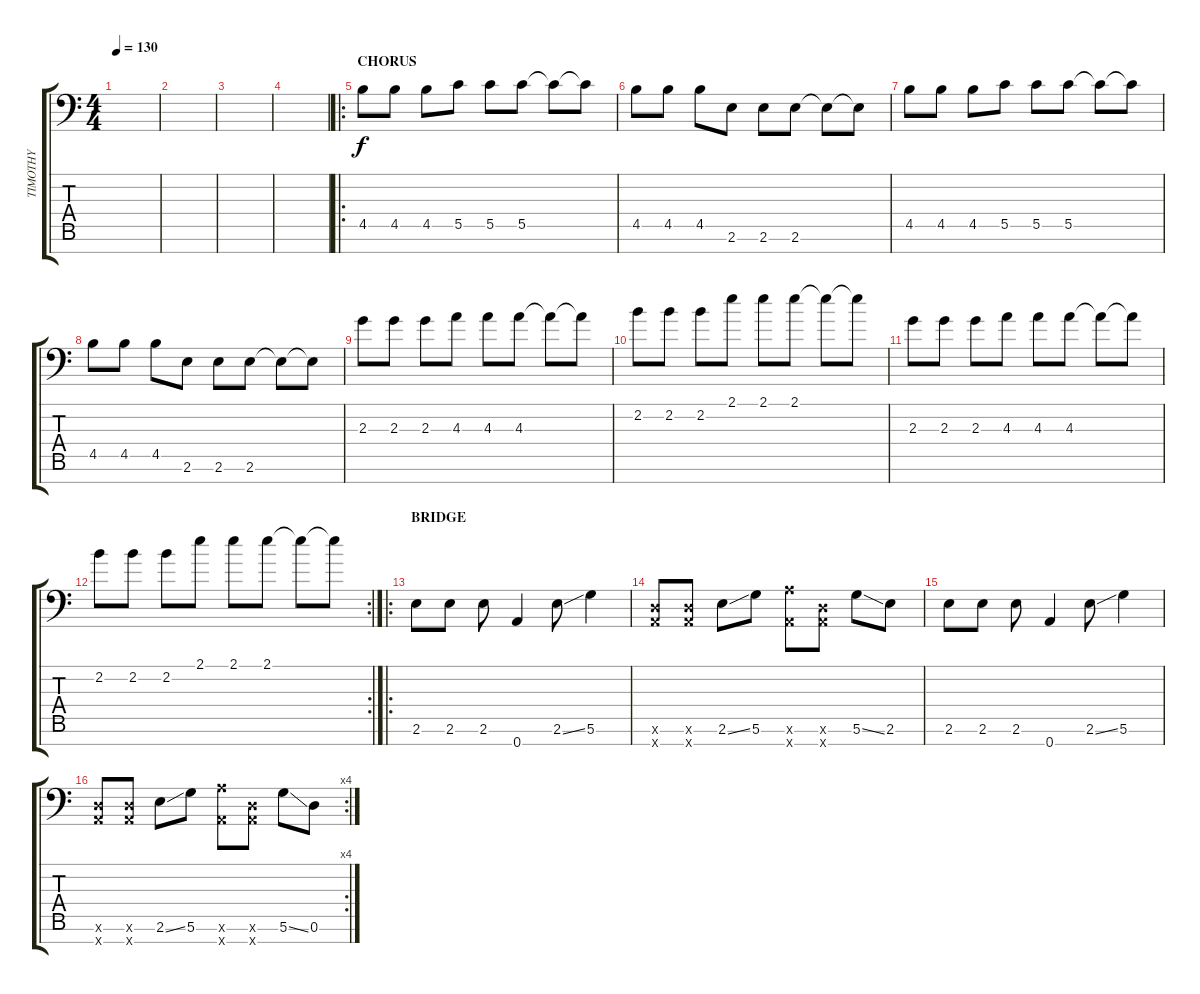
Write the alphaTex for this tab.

\track ("TIMOTHY" "TIMOTHY") {instrument distortionguitar}
\staff {score tabs}
\tuning (D4 A3 F3 C3 G2 D2 A1) {hide}
\ts (4 4)
\tempo 130
\clef f4
\ks c
|
|
|
|
\ro
\section ("" "CHORUS")
4.5.8 4.5.8 4.5.8 5.5.8 5.5.8 5.5.8 5.5{t}.8 5.5{t}.8 |
4.5.8 4.5.8 4.5.8 2.6.8 2.6.8 2.6.8 2.6{t}.8 2.6{t}.8 |
4.5.8 4.5.8 4.5.8 5.5.8 5.5.8 5.5.8 5.5{t}.8 5.5{t}.8 |
4.5.8 4.5.8 4.5.8 2.6.8 2.6.8 2.6.8 2.6{t}.8 2.6{t}.8 |
2.3.8 2.3.8 2.3.8 4.3.8 4.3.8 4.3.8 4.3{t}.8 4.3{t}.8 |
2.2.8 2.2.8 2.2.8 2.1.8 2.1.8 2.1.8 2.1{t}.8 2.1{t}.8 |
2.3.8 2.3.8 2.3.8 4.3.8 4.3.8 4.3.8 4.3{t}.8 4.3{t}.8 |
\rc 2
2.2.8 2.2.8 2.2.8 2.1.8 2.1.8 2.1.8 2.1{t}.8 2.1{t}.8 |
\ro
\section ("" "BRIDGE")
2.6.8 2.6.8 2.6.8 0.7.4 2.6{ss}.8 5.6.4 |
(0.6{x} 0.7{x}).8 (0.6{x} 0.7{x}).8 2.6{ss}.8 5.6.8 (7.6{x} 0.7{x}).8 (0.6{x} 0.7{x}).8 5.6{ss}.8 2.6.8 |
2.6.8 2.6.8 2.6.8 0.7.4 2.6{ss}.8 5.6.4 |
\rc 4
(0.6{x} 0.7{x}).8 (0.6{x} 0.7{x}).8 2.6{ss}.8 5.6.8 (7.6{x} 0.7{x}).8 (0.6{x} 0.7{x}).8 5.6{ss}.8 0.6.8
